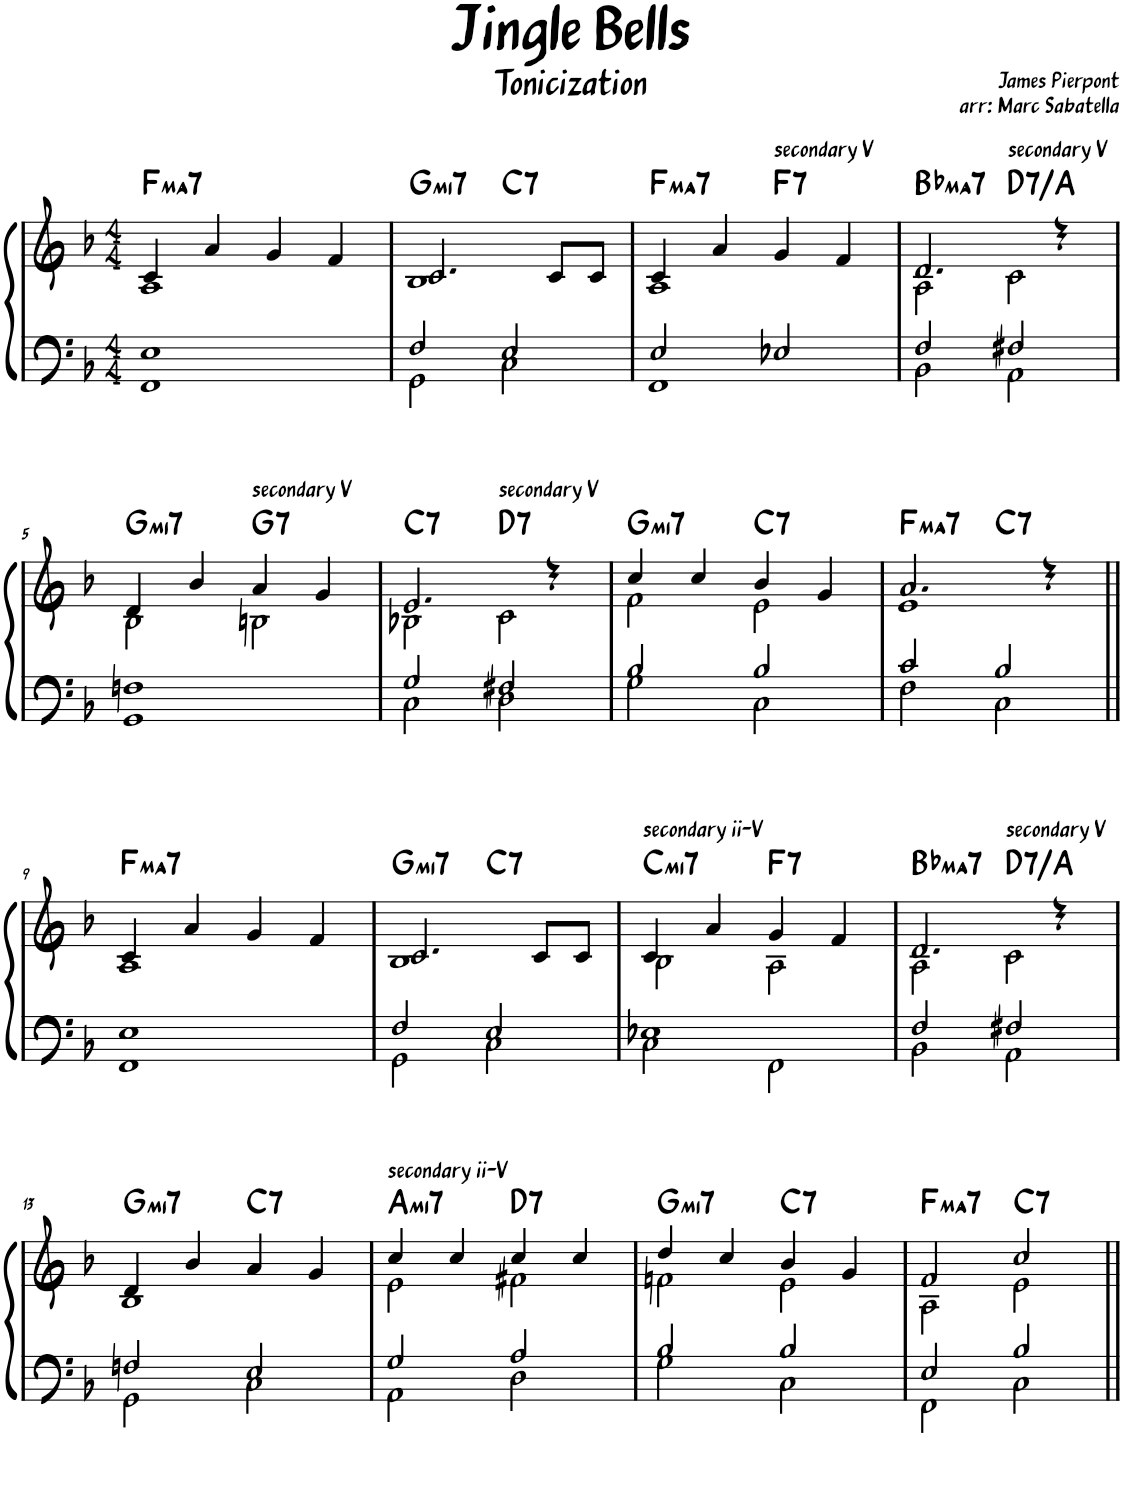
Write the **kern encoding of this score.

**kern	**kern	**harte
*part1	*part1	*part1
*staff2	*staff1	*
*I"Piano	*	*
*I'Pno.	*	*
*clefF4	*clefG2	*
*k[b-]	*k[b-]	*
*M4/4	*M4/4	*
=1	=1	=1
*^	*^	*
!	!	!	!	!LO:H:kt=ma7
1E	1FF	4c/	1A	F:maj7
.	.	4a/	.	.
.	.	4g/	.	.
.	.	4f/	.	.
=2	=2	=2	=2	=2
!	!	!	!	!LO:H:kt=mi7
*	*	*	*^	*
2F/	2GG\	2.c/	1B-	2ryy	G:min7
!	!	!	!	!	!LO:H:kt=7
2E/	2C\	.	.	2ryy	C:7
.	.	8c/L	.	.	.
.	.	8c/J	.	.	.
=3	=3	=3	=3	=3	=3
!	!	!	!	!	!LO:H:kt=ma7
*	*	*	*v	*v	*
2E/	1FF	4c/	1A	F:maj7
.	.	4a/	.	.
!	!	!LO:TX:a:t=secondary V	!	!LO:H:kt=7
2E-X/	.	4g/	.	F:7
.	.	4f/	.	.
=4	=4	=4	=4	=4
!	!	!	!	!LO:H:kt=ma7
2F/	2BB-\	2.d/	2A\	Bb:maj7
!	!	!	!LO:TX:a:t=secondary V	!LO:H:kt=7
2F#X/	2AA\	.	2c\	D:7/5
.	.	4r	.	.
!!LO:LB:g=z	!!
=5	=5	=5	=5	=5
!	!	!	!	!LO:H:kt=mi7
1Fn	1GG	4d/	2B-\	G:min7
.	.	4b-/	.	.
!	!	!LO:TX:a:t=secondary V	!	!LO:H:kt=7
.	.	4a/	2Bn\	G:7
.	.	4g/	.	.
=6	=6	=6	=6	=6
!	!	!	!	!LO:H:kt=7
2G/	2C\	2.e/	2B-X\	C:7
!	!	!	!LO:TX:a:t=secondary V	!LO:H:kt=7
2F#X/	2D\	.	2c\	D:7
.	.	4r	.	.
=7	=7	=7	=7	=7
!	!	!	!	!LO:H:kt=mi7
2B-/	2G\	4cc/	2f\	G:min7
.	.	4cc/	.	.
!	!	!	!	!LO:H:kt=7
2B-/	2C\	4b-/	2e\	C:7
.	.	4g/	.	.
=8	=8	=8	=8	=8
!	!	!	!	!LO:H:kt=ma7
*	*	*	*^	*
2c/	2F\	2.a/	1e	2ryy	F:maj7
!	!	!	!	!	!LO:H:kt=7
2B-/	2C\	.	.	2ryy	C:7
.	.	4r	.	.	.
!!LO:LB:g=z
=9||	=9||	=9||	=9||	=9||	=9||
!	!	!	!	!	!LO:H:kt=ma7
*	*	*	*v	*v	*
1E	1FF	4c/	1A	F:maj7
.	.	4a/	.	.
.	.	4g/	.	.
.	.	4f/	.	.
=10	=10	=10	=10	=10
!	!	!	!	!LO:H:kt=mi7
*	*	*	*^	*
2F/	2GG\	2.c/	1B-	2ryy	G:min7
!	!	!	!	!	!LO:H:kt=7
2E/	2C\	.	.	2ryy	C:7
.	.	8c/L	.	.	.
.	.	8c/J	.	.	.
=11	=11	=11	=11	=11	=11
!	!	!LO:TX:a:t=secondary ii-V	!	!	!LO:H:kt=mi7
*	*	*	*v	*v	*
1E-X	2C\	4c/	2B-\	C:min7
.	.	4a/	.	.
!	!	!	!	!LO:H:kt=7
.	2FF\	4g/	2A\	F:7
.	.	4f/	.	.
=12	=12	=12	=12	=12
!	!	!	!	!LO:H:kt=ma7
2F/	2BB-\	2.d/	2A\	Bb:maj7
!	!	!	!LO:TX:a:t=secondary V	!LO:H:kt=7
2F#X/	2AA\	.	2c\	D:7/5
.	.	4r	.	.
!!LO:LB:g=z	!!
=13	=13	=13	=13	=13
!	!	!	!	!LO:H:kt=mi7
2Fn/	2GG\	4d/	1B-	G:min7
.	.	4b-/	.	.
!	!	!	!	!LO:H:kt=7
2E/	2C\	4a/	.	C:7
.	.	4g/	.	.
=14	=14	=14	=14	=14
!	!	!LO:TX:a:t=secondary ii-V	!	!LO:H:kt=mi7
2G/	2AA\	4cc/	2e\	A:min7
.	.	4cc/	.	.
!	!	!	!	!LO:H:kt=7
2A/	2D\	4cc/	2f#X\	D:7
.	.	4cc/	.	.
=15	=15	=15	=15	=15
!	!	!	!	!LO:H:kt=mi7
2B-/	2G\	4dd/	2fn\	G:min7
.	.	4cc/	.	.
!	!	!	!	!LO:H:kt=7
2B-/	2C\	4b-/	2e\	C:7
.	.	4g/	.	.
=16	=16	=16	=16	=16
!	!	!	!	!LO:H:kt=ma7
2E/	2FF\	2f/	2A\	F:maj7
!	!	!	!	!LO:H:kt=7
2B-/	2C\	2cc/	2e\	C:7
*v	*v	*	*	*
*	*v	*v	*
=||	=||	=||
*-	*-	*-
